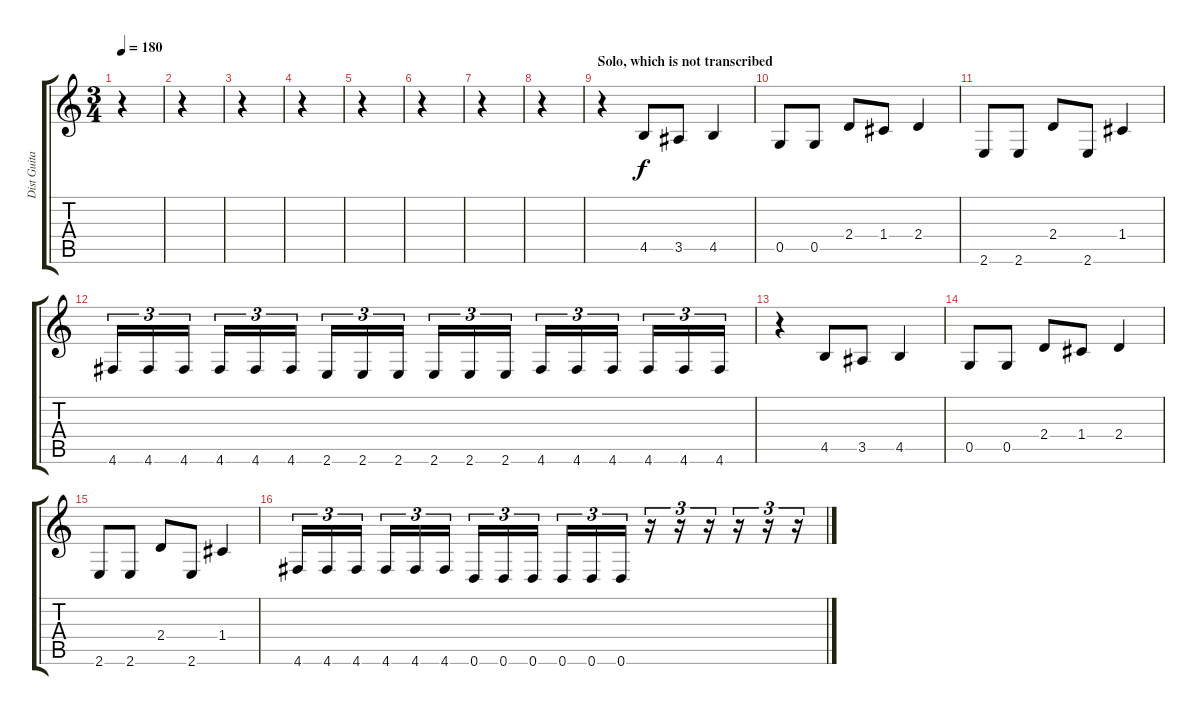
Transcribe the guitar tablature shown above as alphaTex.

\track ("Dist Guitar 1" "Dist Guita") {instrument distortionguitar}
\staff {score tabs}
\tuning (D4 A3 F3 C3 G2 D2) {hide}
\ts (3 4)
\tempo 180
\clef g2
\ks c
r.4{dy f} |
r.4 |
r.4 |
r.4 |
r.4 |
r.4 |
r.4 |
r.4 |
\section ("" "Solo, which is not transcribed")
r.4 4.5.8 3.5.8 4.5.4 |
0.5.8 0.5.8 2.4.8 1.4.8 2.4.4 |
2.6.8 2.6.8 2.4.8 2.6.8 1.4.4 |
4.6.16{tu (3 2)} 4.6.16{tu (3 2)} 4.6.16{tu (3 2)} 4.6.16{tu (3 2)} 4.6.16{tu (3 2)} 4.6.16{tu (3 2)} 2.6.16{tu (3 2)} 2.6.16{tu (3 2)} 2.6.16{tu (3 2)} 2.6.16{tu (3 2)} 2.6.16{tu (3 2)} 2.6.16{tu (3 2)} 4.6.16{tu (3 2)} 4.6.16{tu (3 2)} 4.6.16{tu (3 2)} 4.6.16{tu (3 2)} 4.6.16{tu (3 2)} 4.6.16{tu (3 2)} |
r.4 4.5.8 3.5.8 4.5.4 |
0.5.8 0.5.8 2.4.8 1.4.8 2.4.4 |
2.6.8 2.6.8 2.4.8 2.6.8 1.4.4 |
4.6.16{tu (3 2)} 4.6.16{tu (3 2)} 4.6.16{tu (3 2)} 4.6.16{tu (3 2)} 4.6.16{tu (3 2)} 4.6.16{tu (3 2)} 0.6.16{tu (3 2)} 0.6.16{tu (3 2)} 0.6.16{tu (3 2)} 0.6.16{tu (3 2)} 0.6.16{tu (3 2)} 0.6.16{tu (3 2)} r.16{tu (3 2)} r.16{tu (3 2)} r.16{tu (3 2)} r.16{tu (3 2)} r.16{tu (3 2)} r.16{tu (3 2)}
